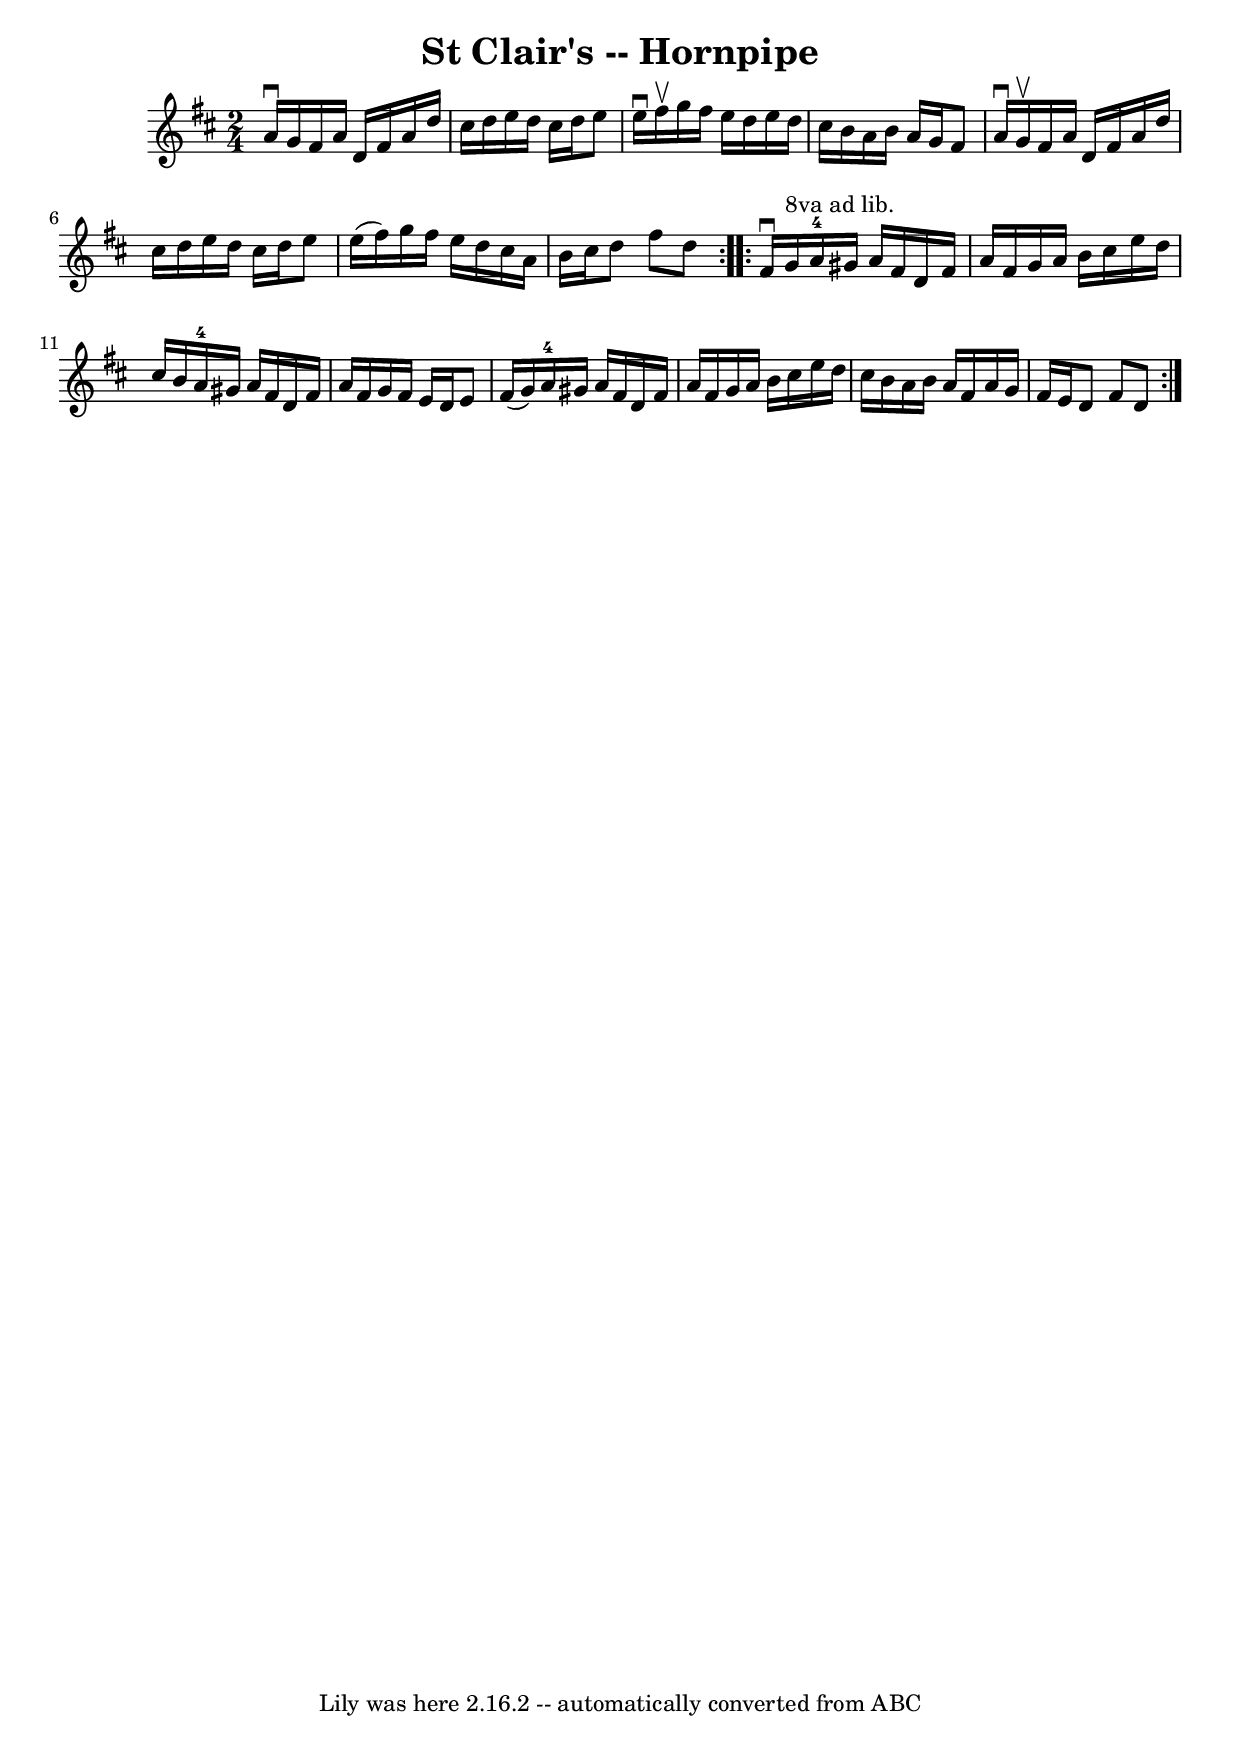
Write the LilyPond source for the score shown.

\version "2.7.40"
\include "Mammoth.ily"
\header {
	%% book = "Cole's 1000 Fiddle Tunes"
	crossRefNumber = "1"
	footnotes = ""
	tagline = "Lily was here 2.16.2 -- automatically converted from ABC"
	title = "St Clair's -- Hornpipe"
}
voicedefault =  {


\repeat volta 2 {
\time 2/4 
\key d \major a'16^\downbow g'16  |
 fis'16 a'16    
d'16 fis'16 a'16 d''16 cis''16 d''16  |
 e''16 d''16  
 cis''16 d''16 e''8 e''16^\downbow fis''16^\upbow |
   
g''16 fis''16 e''16 d''16 e''16 d''16 cis''16 b'16  
|
 a'16 b'16 a'16 g'16 fis'8 a'16^\downbow g'16 
^\upbow |
 fis'16 a'16 d'16 fis'16 a'16 d''16    
cis''16 d''16  |
 e''16 d''16 cis''16 d''16 e''8    
e''16 (fis''16) |
 g''16 fis''16 e''16 d''16 cis''16  
 a'16 b'16 cis''16  |
 d''8 fis''8 d''8  }     
\repeat volta 2 { fis'16^\downbow g'16^"8va ad lib." |
 a'16-4 
 gis'16 a'16 fis'16 d'16 fis'16 a'16 fis'16  |
 g'16 
 a'16 b'16 cis''16 e''16 d''16 cis''16 b'16  |
       
a'16-4 gis'16 a'16 fis'16 d'16 fis'16 a'16 fis'16  
|
 g'16 fis'16 e'16 d'16 e'8 fis'16 (g'16) 
|
 a'16-4 gis'16 a'16 fis'16 d'16 fis'16 a'16   
 fis'16  |
 g'16 a'16 b'16 cis''16 e''16 d''16    
cis''16 b'16  |
 a'16 b'16 a'16 fis'16 a'16 g'16    
fis'16 e'16  |
 d'8 fis'8 d'8  }   
}

\score{
    <<

	\context Staff="default"
	{
	    \voicedefault 
	}

    >>
	\layout {
	}
	\midi {}
}
